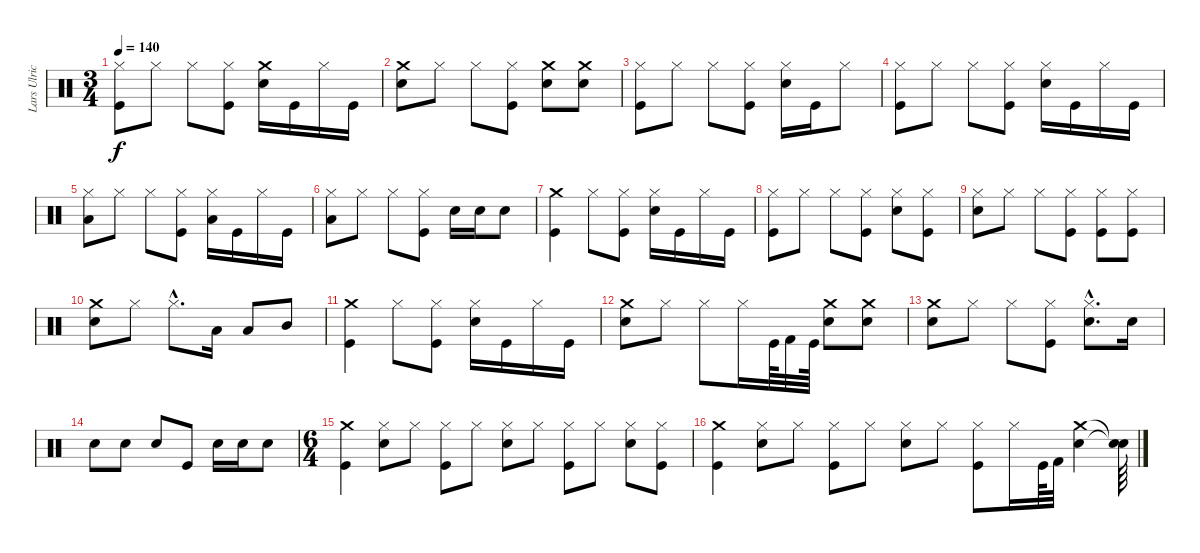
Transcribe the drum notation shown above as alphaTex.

\track ("Lars Ulrich" "Lars Ulric") {instrument percussion}
\staff {score}
\articulation defaults
\ts (3 4)
\tempo 140
\clef neutral
\ks c
("Hi-Hat (closed)" "Kick (hit)").8{dy f} "Hi-Hat (closed)".8 "Hi-Hat (closed)".8 ("Kick (hit)" "Hi-Hat (closed)").8 ("Crash medium (hit)" "Snare (hit) 2").16 "Kick (hit)".16 "Hi-Hat (closed)".16 "Kick (hit)".16 |
("Crash medium (hit)" "Snare (hit) 2").8 "Hi-Hat (closed)".8 "Hi-Hat (closed)".8 ("Kick (hit)" "Hi-Hat (closed)").8 ("Crash medium (hit)" "Snare (hit) 2").8 ("Snare (hit) 2" "Crash medium (hit)").8 |
("Hi-Hat (closed)" "Kick (hit)").8 "Hi-Hat (closed)".8 "Hi-Hat (closed)".8 ("Kick (hit)" "Hi-Hat (closed)").8 ("Hi-Hat (closed)" "Snare (hit) 2").16 "Kick (hit)".16 "Hi-Hat (closed)".8 |
("Hi-Hat (closed)" "Kick (hit)").8 "Hi-Hat (closed)".8 "Hi-Hat (closed)".8 ("Kick (hit)" "Hi-Hat (closed)").8 ("Hi-Hat (closed)" "Snare (hit) 2").16 "Kick (hit)".16 "Hi-Hat (closed)".16 "Kick (hit)".16 |
("Hi-Hat (closed)" "Low Tom (hit)").8 "Hi-Hat (closed)".8 "Hi-Hat (closed)".8 ("Kick (hit)" "Hi-Hat (closed)").8 ("Hi-Hat (closed)" "Low Tom (hit)").16 "Kick (hit)".16 "Hi-Hat (closed)".16 "Kick (hit)".16 |
("Hi-Hat (closed)" "Low Tom (hit)").8 "Hi-Hat (closed)".8 "Hi-Hat (closed)".8 ("Kick (hit)" "Hi-Hat (closed)").8 "Snare (hit) 2".16 "Snare (hit) 2".16 "Snare (hit) 2".8 |
("Kick (hit)" "Crash medium (hit)").4 "Hi-Hat (closed)".8 ("Kick (hit)" "Hi-Hat (closed)").8 ("Hi-Hat (closed)" "Snare (hit) 2").16 "Kick (hit)".16 "Hi-Hat (closed)".16 "Kick (hit)".16 |
("Hi-Hat (closed)" "Kick (hit)").8 "Hi-Hat (closed)".8 "Hi-Hat (closed)".8 ("Kick (hit)" "Hi-Hat (closed)").8 ("Hi-Hat (closed)" "Snare (hit) 2").8 ("Kick (hit)" "Hi-Hat (closed)").8 |
("Hi-Hat (closed)" "Snare (hit) 2").8 "Hi-Hat (closed)".8 "Hi-Hat (closed)".8 ("Kick (hit)" "Hi-Hat (closed)").8 ("Hi-Hat (closed)" "Kick (hit)").8 ("Hi-Hat (closed)" "Kick (hit)").8 |
("Crash medium (hit)" "Snare (hit) 2").8 "Hi-Hat (closed)".8 "Hi-Hat (closed)"{hac}.8{d} "Low Tom (hit)".16 "Low Tom (hit)".8 "Mid Tom (hit)".8 |
("Crash medium (hit)" "Kick (hit)").4 "Hi-Hat (closed)".8 ("Kick (hit)" "Hi-Hat (closed)").8 ("Hi-Hat (closed)" "Snare (hit) 2").16 "Kick (hit)".16 "Hi-Hat (closed)".16 "Kick (hit)".16 |
("Crash medium (hit)" "Snare (hit) 2").8 "Hi-Hat (closed)".8 "Hi-Hat (closed)".8 "Hi-Hat (closed)".16 "Kick (hit)".64 "Kick (hit) 2".32 "Kick (hit)".64 ("Crash medium (hit)" "Snare (hit) 2").8 ("Crash medium (hit)" "Snare (hit) 2").8 |
("Crash medium (hit)" "Snare (hit) 2").8 "Hi-Hat (closed)".8 "Hi-Hat (closed)".8 ("Kick (hit)" "Hi-Hat (closed)").8 ("Hi-Hat (closed)"{hac} "Snare (hit) 2"{hac}).8{d} "Snare (hit) 2".16 |
"Snare (hit) 2".8 "Snare (hit) 2".8 "Snare (hit) 2".8 "Kick (hit)".8 "Snare (hit) 2".16 "Snare (hit) 2".16 "Snare (hit) 2".8 |
\ts (6 4)
("Kick (hit)" "Crash medium (hit)").4 ("Hi-Hat (closed)" "Snare (hit) 2").8 "Hi-Hat (closed)".8 ("Hi-Hat (closed)" "Kick (hit)").8 "Hi-Hat (closed)".8 ("Snare (hit) 2" "Hi-Hat (closed)").8 "Hi-Hat (closed)".8 ("Hi-Hat (closed)" "Kick (hit)").8 "Hi-Hat (closed)".8 ("Snare (hit) 2" "Hi-Hat (closed)").8 ("Kick (hit)" "Hi-Hat (closed)").8 |
("Crash medium (hit)" "Kick (hit)").4 ("Hi-Hat (closed)" "Snare (hit) 2").8 "Hi-Hat (closed)".8 ("Hi-Hat (closed)" "Kick (hit)").8 "Hi-Hat (closed)".8 ("Snare (hit) 2" "Hi-Hat (closed)").8 "Hi-Hat (closed)".8 ("Hi-Hat (closed)" "Kick (hit)").8 "Hi-Hat (closed)".16 "Kick (hit)".64 "Kick (hit) 2".32 ("Crash medium (hit)" "Snare (hit) 2").4 ("Snare (hit)"{t} "Snare (hit)"{t}).64
